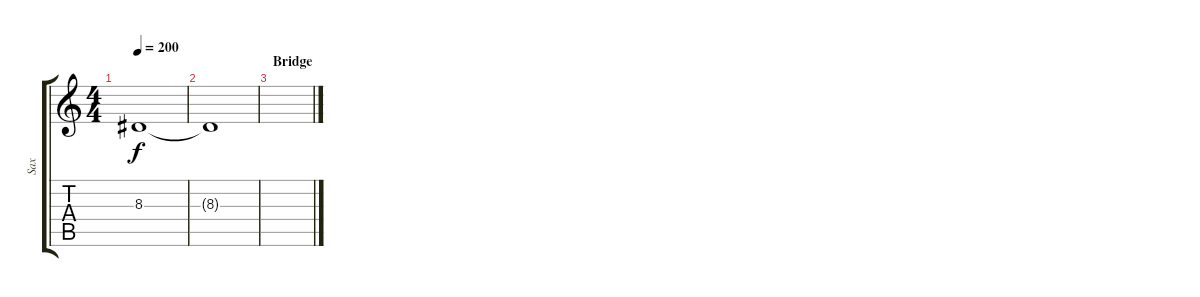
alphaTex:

\track ("Sax" "Sax") {instrument altosax}
\staff {score tabs}
\tuning (E4 B3 G3 D3 A2 E2) {hide}
\ts (4 4)
\tempo 200
\clef g2
\ks c
8.3.1{dy f} |
8.3{t}.1 |
\section ("" "Bridge")
